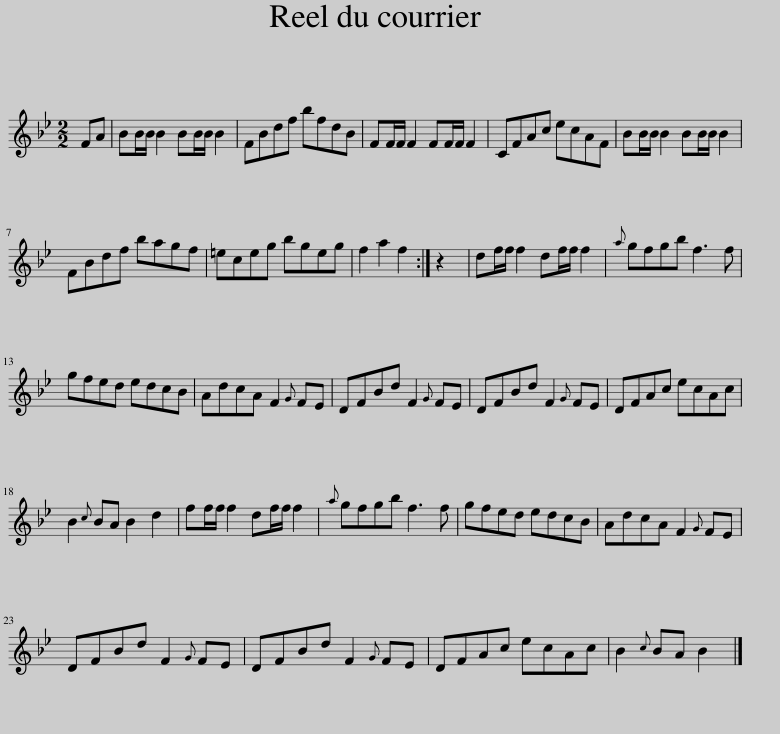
X:1
L:1/8
M:2/2
I:linebreak $
K:Bb
V:1 treble
V:1
 FA | BB/B/ B2 BB/B/ B2 | FBdf bfdB | FF/F/ F2 FF/F/ F2 | CFAc ecAF | %5
 BB/B/ B2 BB/B/ B2 |$ FBdf bagf | =eceg bgeg | f2 a2 f2 :| z2 | %10
 df/f/ f2 df/f/ f2 |{a} gfgb f3 f |$ gfed edcB | AdcA F2{G} FE | DFBd F2{G} FE | %15
 DFBd F2{G} FE | DFAc ecAc |$ B2{c} BA B2 d2 | ff/f/ f2 df/f/ f2 |{a} gfgb f3 f | %20
 gfed edcB | AdcA F2{G} FE |$ DFBd F2{G} FE | DFBd F2{G} FE | DFAc ecAc | %25
 B2{c} BA B2 |] %26
